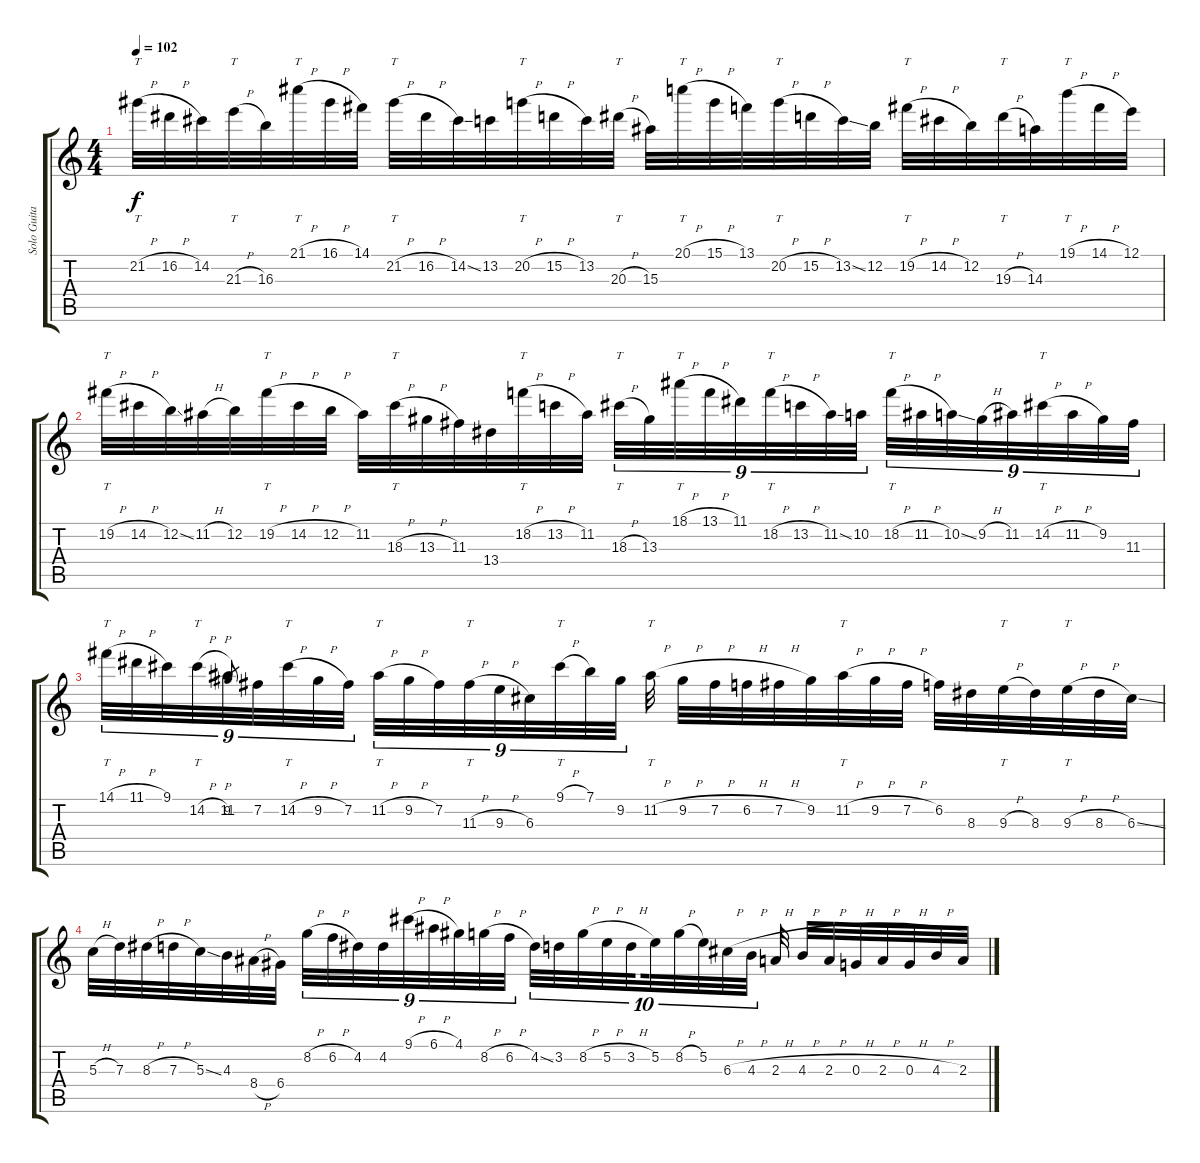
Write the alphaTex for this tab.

\track ("Solo Guitar" "Solo Guita") {instrument distortionguitar}
\staff {score tabs}
\tuning (E4 B3 G3 D3 A2 E2) {hide}
\ts (4 4)
\tempo 102
\clef g2
\ks c
21.2{h}.32{tt dy f} 16.2{h}.32 14.2.32 21.3{h}.32{tt} 16.3.32 21.1{h}.32{tt} 16.1{h}.32 14.1.32 21.2{h}.32{tt} 16.2{h}.32 14.2{ss}.32 13.2.32 20.2{h}.32{tt} 15.2{h}.32 13.2.32 20.3{h}.32{tt} 15.3.32 20.1{h}.32{tt} 15.1{h}.32 13.1.32 20.2{h}.32{tt} 15.2{h}.32 13.2{ss}.32 12.2.32 19.2{h}.32{tt} 14.2{h}.32 12.2.32 19.3{h}.32{tt} 14.3.32 19.1{h}.32{tt} 14.1{h}.32 12.1.32 |
19.2{h}.32{tt} 14.2{h}.32 12.2{ss}.32 11.2{h}.32 12.2.32 19.2{h}.32{tt} 14.2{h}.32 12.2{h}.32 11.2.32 18.3{h}.32{tt} 13.3{h}.32 11.3.32 13.4.32 18.2{h}.32{tt} 13.2{h}.32 11.2.32 18.3{h}.32{tt tu (9 8)} 13.3.32{tu (9 8)} 18.1{h}.32{tt tu (9 8)} 13.1{h}.32{tu (9 8)} 11.1.32{tu (9 8)} 18.2{h}.32{tt tu (9 8)} 13.2{h}.32{tu (9 8)} 11.2{ss}.32{tu (9 8)} 10.2.32{tu (9 8)} 18.2{h}.32{tt tu (9 8)} 11.2{h}.32{tu (9 8)} 10.2{ss}.32{tu (9 8)} 9.2{h}.32{tu (9 8)} 11.2.32{tu (9 8)} 14.2{h}.32{tt tu (9 8)} 11.2{h}.32{tu (9 8)} 9.2.32{tu (9 8)} 11.3.32{tu (9 8)} |
14.1{h}.32{tt tu (9 8)} 11.1{h}.32{tu (9 8)} 9.1.32{tu (9 8)} 14.2{h}.32{tt tu (9 8)} 11.2{h}.32{tu (9 8)} 9.2.8{gr} 7.2.32{tu (9 8)} 14.2{h}.32{tt tu (9 8)} 9.2{h}.32{tu (9 8)} 7.2.32{tu (9 8)} 11.2{h}.32{tt tu (9 8)} 9.2{h}.32{tu (9 8)} 7.2.32{tu (9 8)} 11.3{h}.32{tt tu (9 8)} 9.3{h}.32{tu (9 8)} 6.3.32{tu (9 8)} 9.1{h}.32{tt tu (9 8)} 7.1.32{tu (9 8)} 9.2.32{tu (9 8)} 11.2{h}.32{tt} 9.2{h}.32 7.2{h}.32 6.2{h}.32 7.2{h}.32 9.2.32 11.2{h}.32{tt} 9.2{h}.32 7.2{h}.32 6.2.32 8.3.32 9.3{h}.32{tt} 8.3.32 9.3{h}.32{tt} 8.3{h}.32 6.3{ss}.32 |
5.3{h}.32 7.3.32 8.3{h}.32 7.3{h}.32 5.3{ss}.32 4.3.32 8.4{h}.32 6.4.32 8.2{h}.32{tu (9 8)} 6.2{h}.32{tu (9 8)} 4.2.32{tu (9 8)} 4.2.32{tu (9 8)} 9.1{h}.32{tu (9 8)} 6.1{h}.32{tu (9 8)} 4.1.32{tu (9 8)} 8.2{h}.32{tu (9 8)} 6.2{h}.32{tu (9 8)} 4.2{ss}.32{tu (10 8)} 3.2.32{tu (10 8)} 8.2{h}.32{tu (10 8)} 5.2{h}.32{tu (10 8)} 3.2{h}.32{tu (10 8) beam splitsecondary} 5.2.32{tu (10 8)} 8.2{h}.32{tu (10 8)} 5.2.32{tu (10 8)} 6.3{h}.32{tu (10 8)} 4.3{h}.32{tu (10 8)} 2.3{h}.32 4.3{h}.32 2.3{h}.32 0.3{h}.32 2.3{h}.32 0.3{h}.32 4.3{h}.32 2.3{h}.32
